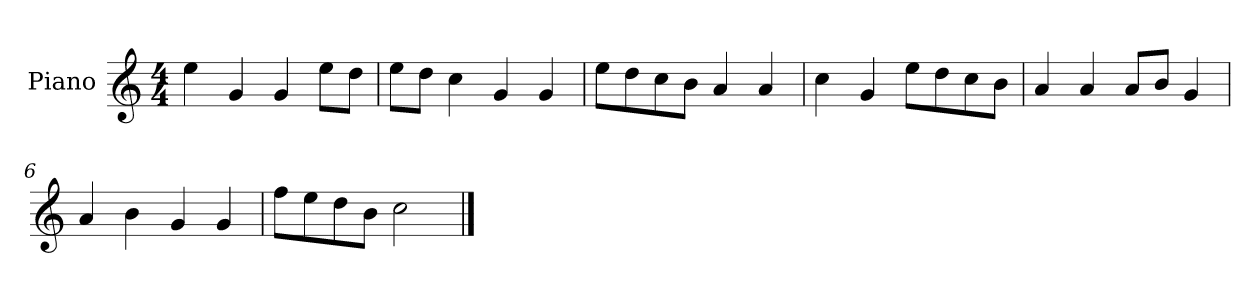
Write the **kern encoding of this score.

**kern
*part1
*staff1
*I"Piano
*I'P-no
*clefG2
*k[]
*M4/4
*MM90
=1
4ee\
4g/
4g/
8ee\L
8dd\J
=2
8ee\L
8dd\J
4cc\
4g/
4g/
=3
8ee\L
8dd\
8cc\
8b\J
4a/
4a/
=4
4cc\
4g/
8ee\L
8dd\
8cc\
8b\J
=5
4a/
4a/
8a/L
8b/J
4g/
=6
4a/
4b\
4g/
4g/
=7
8ff\L
8ee\
8dd\
8b\J
2cc\
==
*-
